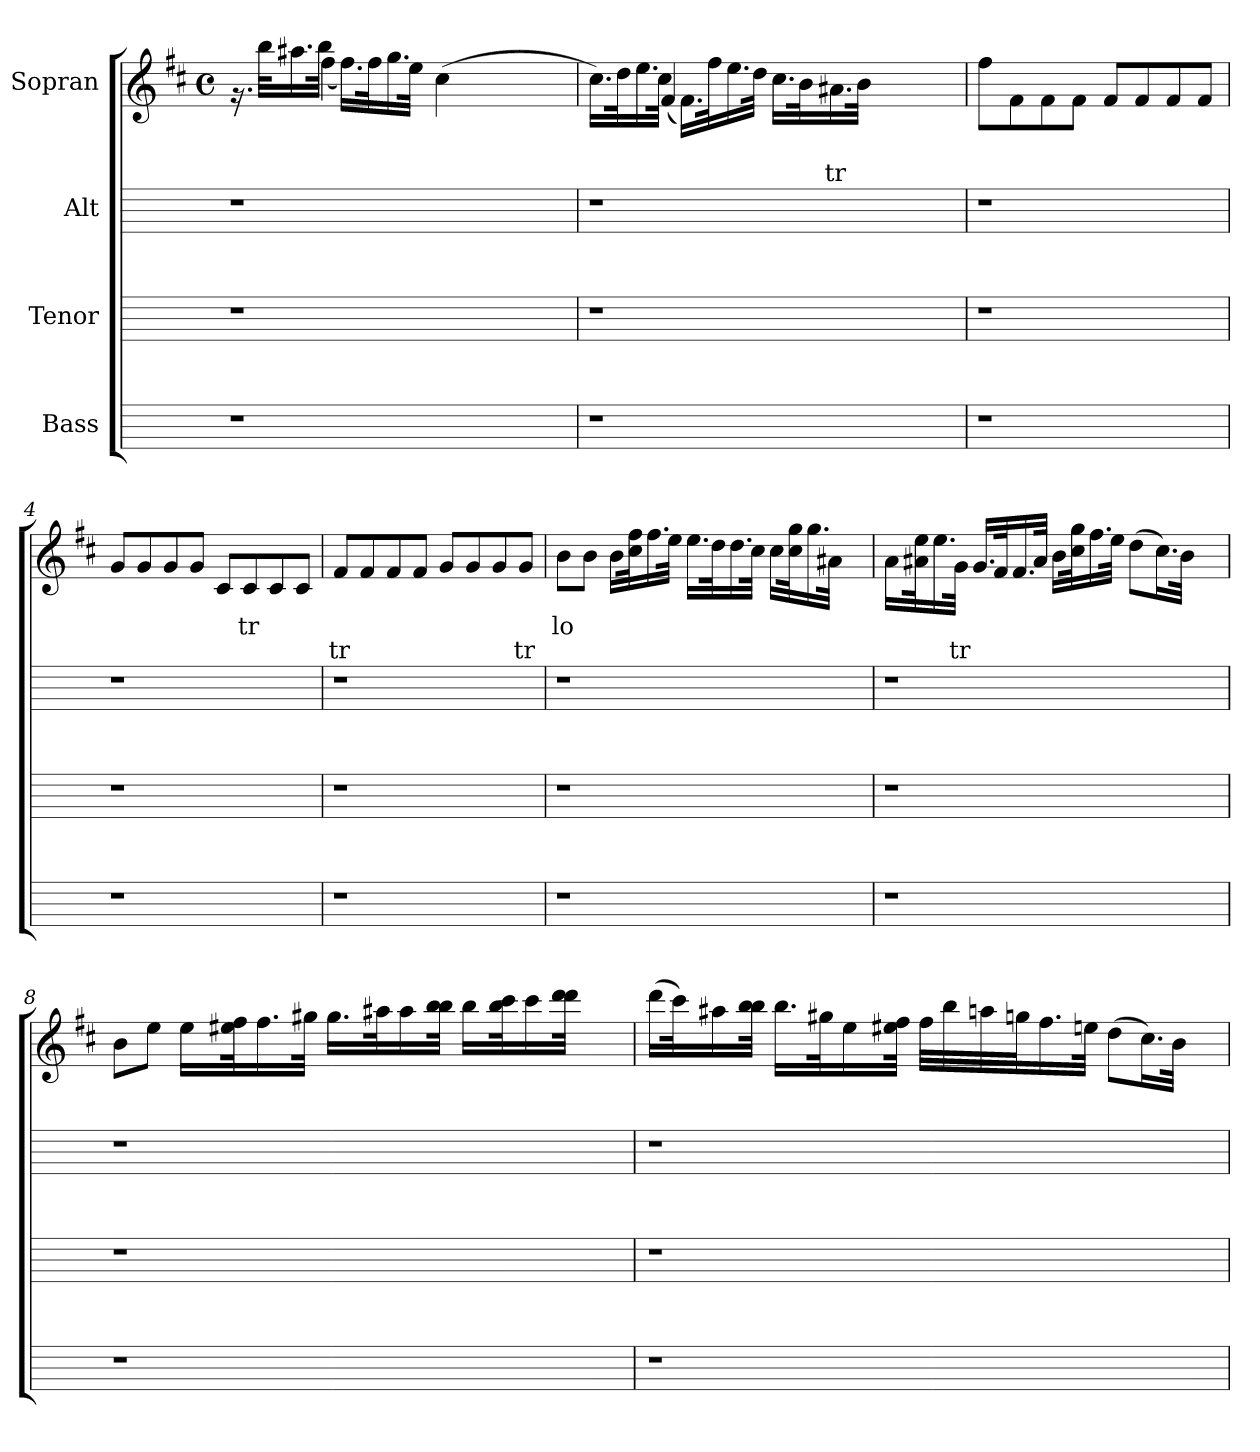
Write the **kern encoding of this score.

**kern	**kern	**kern	**kern	**text	**text
*part4	*part3	*part2	*part1	*part1	*part1
*staff4	*staff3	*staff2	*staff1	*staff1	*staff1
*I"Bass	*I"Tenor	*I"Alt	*I"Sopran	*	*
!!LO:PB:g=z
*stria5	*stria5	*stria5	*stria5	*	*
*	*	*	*clefG2	*	*
*	*	*	*k[f#c#]	*	*
*	*	*	*D:	*	*
*	*	*	*M4/4	*	*
*	*	*	*met(c)	*	*
=1	=1	=1	=1	=1	=1
*	*	*	*^	*	*
1r	1r	1r	16.rg	8.ryy	.	.
.	.	.	32bb\L	.	.	.
!	!	!	!LO:N:vis=16.	!	!	!
.	.	.	16aa#X\	.	.	.
.	.	.	32bb\J	(>4ff#\	.	.
!	!	!	!LO:N:vis=16.	!	!	!
.	.	.	16ff#\L)	.	.	.
.	.	.	32ff#\	.	.	.
!	!	!	!LO:N:vis=16.	!	!	!
.	.	.	16gg\	.	.	.
.	.	.	32ee\J	.	.	.
.	.	.	4ryy	.	.	.
.	.	.	.	(>4cc#\	.	.
.	.	.	16ryy	.	.	.
.	.	.	.	4ryy	.	.
.	.	.	4ryy	.	.	.
.	.	.	.	16ryy	.	.
.	.	.	32ryy	.	.	.
=2	=2	=2	=2	=2	=2	=2
!	!	!	!LO:N:vis=16.	!	!	!
1r	1r	1r	16cc#\L)	32ryy	.	.
*	*	*	*v	*v	*	*
.	.	.	32dd\	.	.
!	!	!	!LO:N:vis=16.	!	!
.	.	.	16ee\	.	.
*	*	*	*^	*	*
.	.	.	32cc#\J	(<4f#/	.	.
!	!	!	!LO:N:vis=16.	!	!	!
.	.	.	16f#\L)	.	.	.
.	.	.	32ff#\	.	.	.
!	!	!	!LO:N:vis=16.	!	!	!
.	.	.	16ee\	.	.	.
.	.	.	32dd\J	.	.	.
!	!	!	!LO:N:vis=16.	!	!	!
.	.	.	16cc#\L	.	.	.
.	.	.	.	4..ryy	.	.
.	.	.	32b\	.	.	.
!	!	!	!LO:N:vis=16.	!	!	!LO:LY:b
.	.	.	16a#X\	.	.	tr
.	.	.	32b\J	.	.	.
.	.	.	4..ryy	.	.	.
.	.	.	.	8ryy	.	.
.	.	.	.	32ryy	.	.
*	*	*	*v	*v	*	*
=3	=3	=3	=3	=3	=3
1r	1r	1r	8ff#\L	.	.
.	.	.	8f#\	.	.
.	.	.	8f#\	.	.
.	.	.	8f#\J	.	.
.	.	.	8f#/L	.	.
.	.	.	8f#/	.	.
.	.	.	8f#/	.	.
.	.	.	8f#/J	.	.
=4	=4	=4	=4	=4	=4
1r	1r	1r	8g/L	.	.
.	.	.	8g/	.	.
.	.	.	8g/	.	.
.	.	.	8g/J	.	.
.	.	.	8c#/L	.	.
!	!	!	!	!LO:LY:b:rj	!
.	.	.	8c#/	tr	.
.	.	.	8c#/	.	.
.	.	.	8c#/J	.	.
=5	=5	=5	=5	=5	=5
!	!	!	!	!	!LO:LY:b:rj
1r	1r	1r	8f#/L	.	tr
.	.	.	8f#/	.	.
.	.	.	8f#/	.	.
.	.	.	8f#/J	.	.
.	.	.	8g/L	.	.
.	.	.	8g/	.	.
.	.	.	8g/	.	.
!	!	!	!	!	!LO:LY:b:rj
.	.	.	8g/J	.	tr
!!LO:LB:g=z
=6	=6	=6	=6	=6	=6
!	!	!	!	!LO:LY:b:rj	!
1r	1r	1r	8b\L	lo	.
.	.	.	8b\J	.	.
.	.	.	16b\L	.	.
.	.	.	32cc#\ 32ff#\	.	.
!	!	!	!LO:N:vis=16.	!	!
.	.	.	16ff#\	.	.
.	.	.	32ee\J	.	.
!	!	!	!LO:N:vis=16.	!	!
.	.	.	16ee\L	.	.
.	.	.	32dd\	.	.
!	!	!	!LO:N:vis=16.	!	!
.	.	.	16dd\	.	.
.	.	.	32cc#\J	.	.
.	.	.	16cc#\L	.	.
.	.	.	32cc#\ 32gg\	.	.
!	!	!	!LO:N:vis=16.	!	!
.	.	.	16gg\	.	.
.	.	.	32a#X\J	.	.
.	.	.	8.ryy	.	.
=7	=7	=7	=7	=7	=7
1r	1r	1r	16a\L	.	.
.	.	.	32a#X\ 32ee\	.	.
!	!	!	!LO:N:vis=16.	!	!
.	.	.	16ee\	.	.
!	!	!	!	!	!LO:LY:b
.	.	.	32g\J	.	tr
!	!	!	!LO:N:vis=16.	!	!
.	.	.	16g/L	.	.
.	.	.	32f#/	.	.
!	!	!	!LO:N:vis=16.	!	!
.	.	.	16f#/	.	.
.	.	.	32a#/J	.	.
.	.	.	16b\L	.	.
.	.	.	32cc#\ 32gg\	.	.
!	!	!	!LO:N:vis=16.	!	!
.	.	.	16ff#\	.	.
.	.	.	32ee\J	.	.
.	.	.	(>8dd\L	.	.
!	!	!	!LO:N:vis=16.	!	!
.	.	.	16cc#\)	.	.
.	.	.	32b\J	.	.
.	.	.	8..ryy	.	.
=8	=8	=8	=8	=8	=8
*	*	*	*^	*	*
1r	1r	1r	8b\L	2ryy	.	.
.	.	.	8ee\J	.	.	.
.	.	.	16ee\L	.	.	.
.	.	.	32ee#X\ 32ff#\	.	.	.
!	!	!	!LO:N:vis=16.	!	!	!
.	.	.	16ff#\	.	.	.
.	.	.	32gg#X\J	.	.	.
!	!	!	!LO:N:vis=16.	!	!	!
.	.	.	16gg#\L	.	.	.
.	.	.	32aa#X\	8ryy	.	.
.	.	.	16aa#\	.	.	.
.	.	.	32bb\ 32bb\J	.	.	.
.	.	.	16bb\L	32ryy	.	.
.	.	.	.	4ryy	.	.
.	.	.	32bb\ 32ccc#\	.	.	.
.	.	.	16ccc#\	.	.	.
.	.	.	32ddd\ 32ddd\J	.	.	.
.	.	.	8.ryy	.	.	.
.	.	.	.	16.ryy	.	.
=9	=9	=9	=9	=9	=9	=9
!	!	!	!LO:N:vis=16.	!	!	!
*	*	*	*v	*v	*	*
1r	1r	1r	(>16ddd\L	.	.
.	.	.	32ccc#\)	.	.
.	.	.	16aa#X\	.	.
.	.	.	32bb\ 32bb\J	.	.
!	!	!	!LO:N:vis=16.	!	!
.	.	.	16bb\L	.	.
.	.	.	32gg#X\	.	.
.	.	.	16ee\	.	.
.	.	.	32ee#X\ 32ff#\J	.	.
.	.	.	32ff#\L	.	.
.	.	.	32bb\	.	.
.	.	.	32aan\	.	.
.	.	.	32ggn\	.	.
!	!	!	!LO:N:vis=16.	!	!
.	.	.	16ff#\	.	.
.	.	.	32een\J	.	.
.	.	.	(>8dd\L	.	.
!	!	!	!LO:N:vis=16.	!	!
.	.	.	16cc#\)	.	.
.	.	.	32b\J	.	.
.	.	.	8.ryy	.	.
=	=	=	=	=	=
*-	*-	*-	*-	*-	*-
